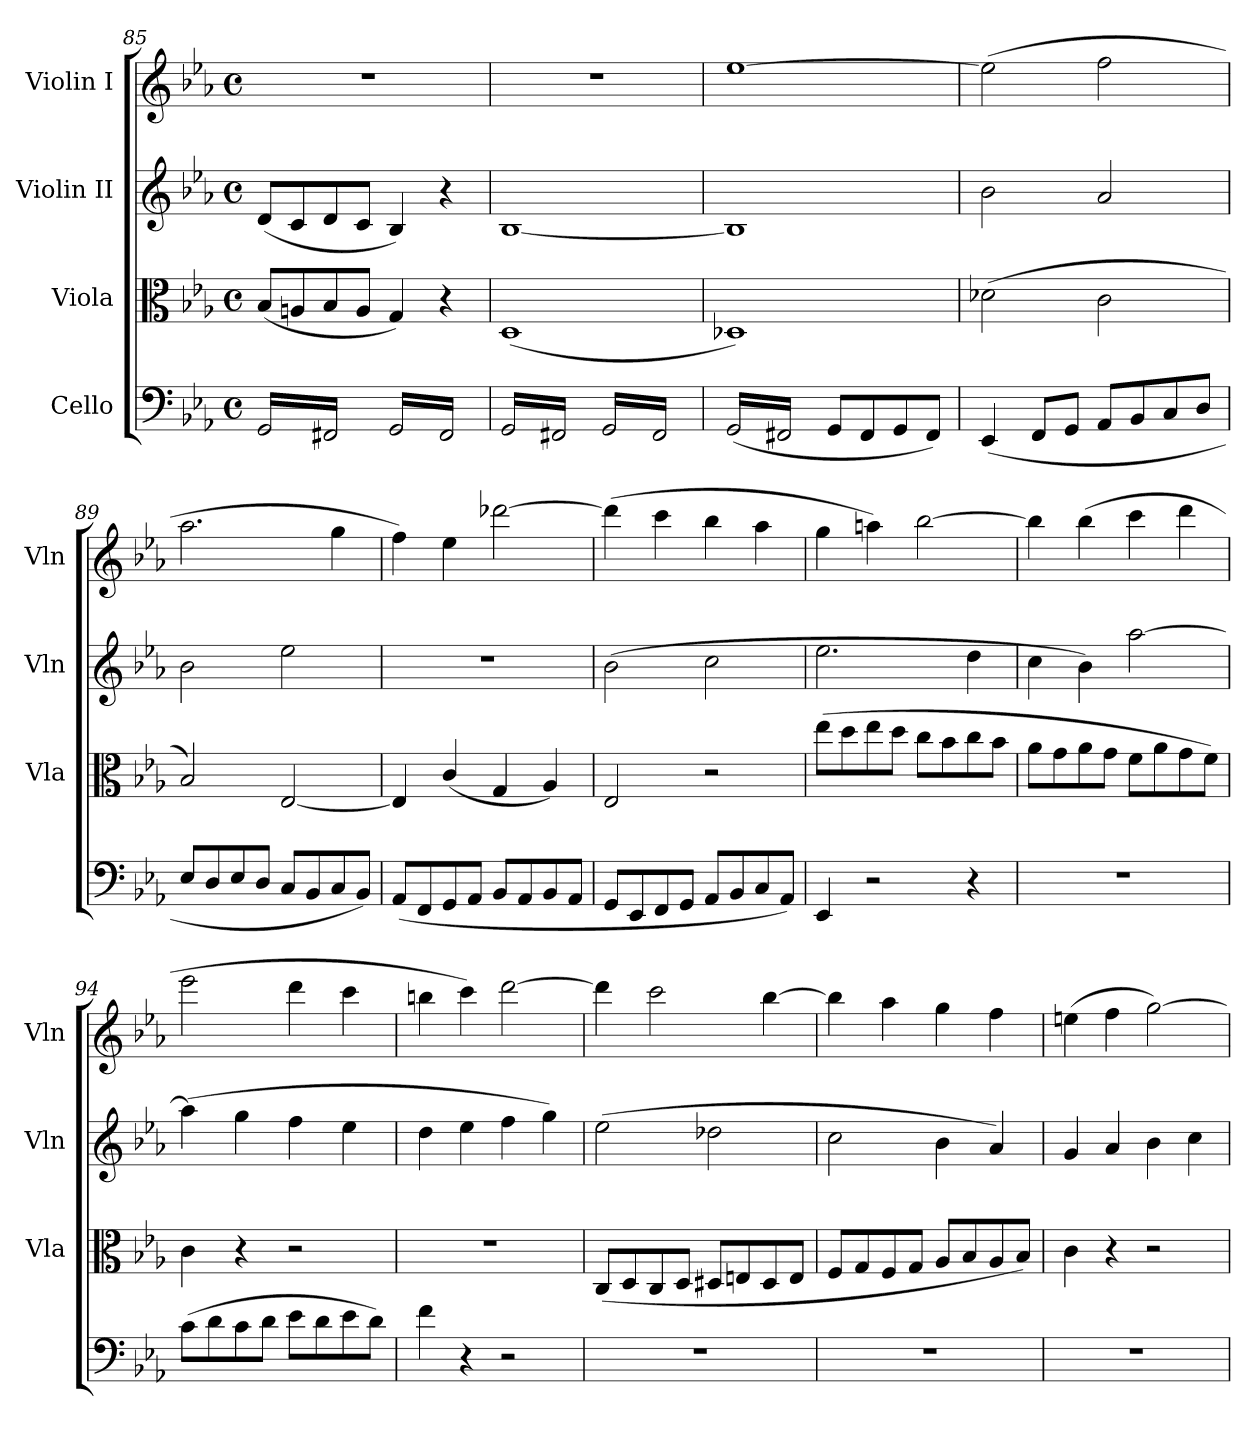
**kern	**kern	**kern	**kern
*part4	*part3	*part2	*part1
*staff4	*staff3	*staff2	*staff1
*I"Cello	*I"Viola	*I"Violin II	*I"Violin I
*	*I'Vla	*I'Vln	*I'Vln
*clefF4	*clefC3	*clefG2	*clefG2
*k[b-e-a-]	*k[b-e-a-]	*k[b-e-a-]	*k[b-e-a-]
*M4/4	*M4/4	*M4/4	*M4/4
*met(c)	*met(c)	*met(c)	*met(c)
=85	=85	=85	=85
*tremolo	*	*	*
(<16GG/LL	(<8B-/L	(<8d/L	1r
16FF#X/	.	.	.
16GG/	8An/	8c/	.
16FF#X/	.	.	.
16GG/	8B-/	8d/	.
16FF#X/	.	.	.
16GG/	8A/J	8c/J	.
16FF#X/JJ	.	.	.
16GG/LL	4G/)	4B-/)	.
16FF#/)	.	.	.
16GG/	.	.	.
16FF#/)	.	.	.
16GG/	4r	4r	.
16FF#/)	.	.	.
16GG/	.	.	.
16FF#/)JJ	.	.	.
=86	=86	=86	=86
(<16GG/LL	(<1D	[1B-	1r
16FF#X/	.	.	.
16GG/	.	.	.
16FF#X/	.	.	.
16GG/	.	.	.
16FF#X/	.	.	.
16GG/	.	.	.
16FF#X/JJ	.	.	.
16GG/LL	.	.	.
16FF#/)	.	.	.
16GG/	.	.	.
16FF#/)	.	.	.
16GG/	.	.	.
16FF#/)	.	.	.
16GG/	.	.	.
16FF#/)JJ	.	.	.
=87	=87	=87	=87
(<16GG/LL	1D-X)	1B-]	[1ee-
16FF#X/	.	.	.
16GG/	.	.	.
16FF#X/	.	.	.
16GG/	.	.	.
16FF#X/	.	.	.
16GG/	.	.	.
16FF#X/JJ	.	.	.
*Xtremolo	*	*	*
8GG/L	.	.	.
.	.	.	.
8FF#/	.	.	.
.	.	.	.
8GG/	.	.	.
8FF#/J)	.	.	.
!!LO:LB:g=z
=88	=88	=88	=88
(>4EE-/	(>2d-X\	2b-\	(>2ee-\]
8FF/L	.	.	.
8GG/J	.	.	.
8AA-/L	2c\	2a-/	2ff\
8BB-/	.	.	.
8C/	.	.	.
8D/J	.	.	.
=89	=89	=89	=89
8E-/L	2B-/)	2b-\	2.aa-\
8D/	.	.	.
8E-/	.	.	.
8D/J	.	.	.
8C/L	[2E-/	2ee-\	.
8BB-/	.	.	.
8C/	.	.	4gg\
8BB-/J)	.	.	.
=90	=90	=90	=90
(>8AA-/L	4E-/]	1r	4ff\)
8FF/	.	.	.
8GG/	(<4c/	.	4ee-\
8AA-/J	.	.	.
8BB-/L	4G/	.	[2ddd-X\
8AA-/	.	.	.
8BB-/	4A-/)	.	.
8AA-/J	.	.	.
=91	=91	=91	=91
8GG/L	2E-/	(>2b-\	(>4ddd-\]
8EE-/	.	.	.
8FF/	.	.	4ccc\
8GG/J	.	.	.
8AA-/L	2r	2cc\	4bb-\
8BB-/	.	.	.
8C/	.	.	4aa-\
8AA-/J)	.	.	.
=92	=92	=92	=92
4EE-/	(>8ee-\L	2.ee-\	4gg\
.	8dd\	.	.
2r	8ee-\	.	4aan\)
.	8dd\J	.	.
.	8cc\L	.	[2bb-\
.	8b-\	.	.
4r	8cc\	4dd\	.
.	8b-\J	.	.
=93	=93	=93	=93
1r	8a-\L	4cc\	4bb-\]
.	8g\	.	.
.	8a-\	4b-\)	(>4bb-\
.	8g\J	.	.
.	8f\L	[2aa-\	4ccc\
.	8a-\	.	.
.	8g\	.	4ddd\
.	8f\J)	.	.
=94	=94	=94	=94
(>8c\L	4c\	(>4aa-\]	2eee-\
8d\	.	.	.
8c\	4r	4gg\	.
8d\J	.	.	.
8e-\L	2r	4ff\	4ddd\
8d\	.	.	.
8e-\	.	4ee-\	4ccc\
8d\J)	.	.	.
=95	=95	=95	=95
4f\	1r	4dd\	4bbn\
4r	.	4ee-\	4ccc\)
2r	.	4ff\	[2ddd\
.	.	4gg\)	.
=96	=96	=96	=96
1r	(>8C/L	(>2ee-\	4ddd\]
.	8D/	.	.
.	8C/	.	2ccc\
.	8D/J	.	.
.	8D#X/L	2dd-X\	.
.	8En/	.	.
.	8D#/	.	[4bb-\
.	8E/J	.	.
!!LO:LB:g=z
=97	=97	=97	=97
1r	8F/L	2cc\	4bb-\]
.	8G/	.	.
.	8F/	.	4aa-\
.	8G/J	.	.
.	8A-/L	4b-\	4gg\
.	8B-/	.	.
.	8A-/	4a-/)	4ff\
.	8B-/J)	.	.
=98	=98	=98	=98
1r	4c\	4g/	(>4een\
.	4r	4a-/	4ff\
.	2r	4b-\	[2gg\)
.	.	4cc\	.
=	=	=	=
*-	*-	*-	*-
